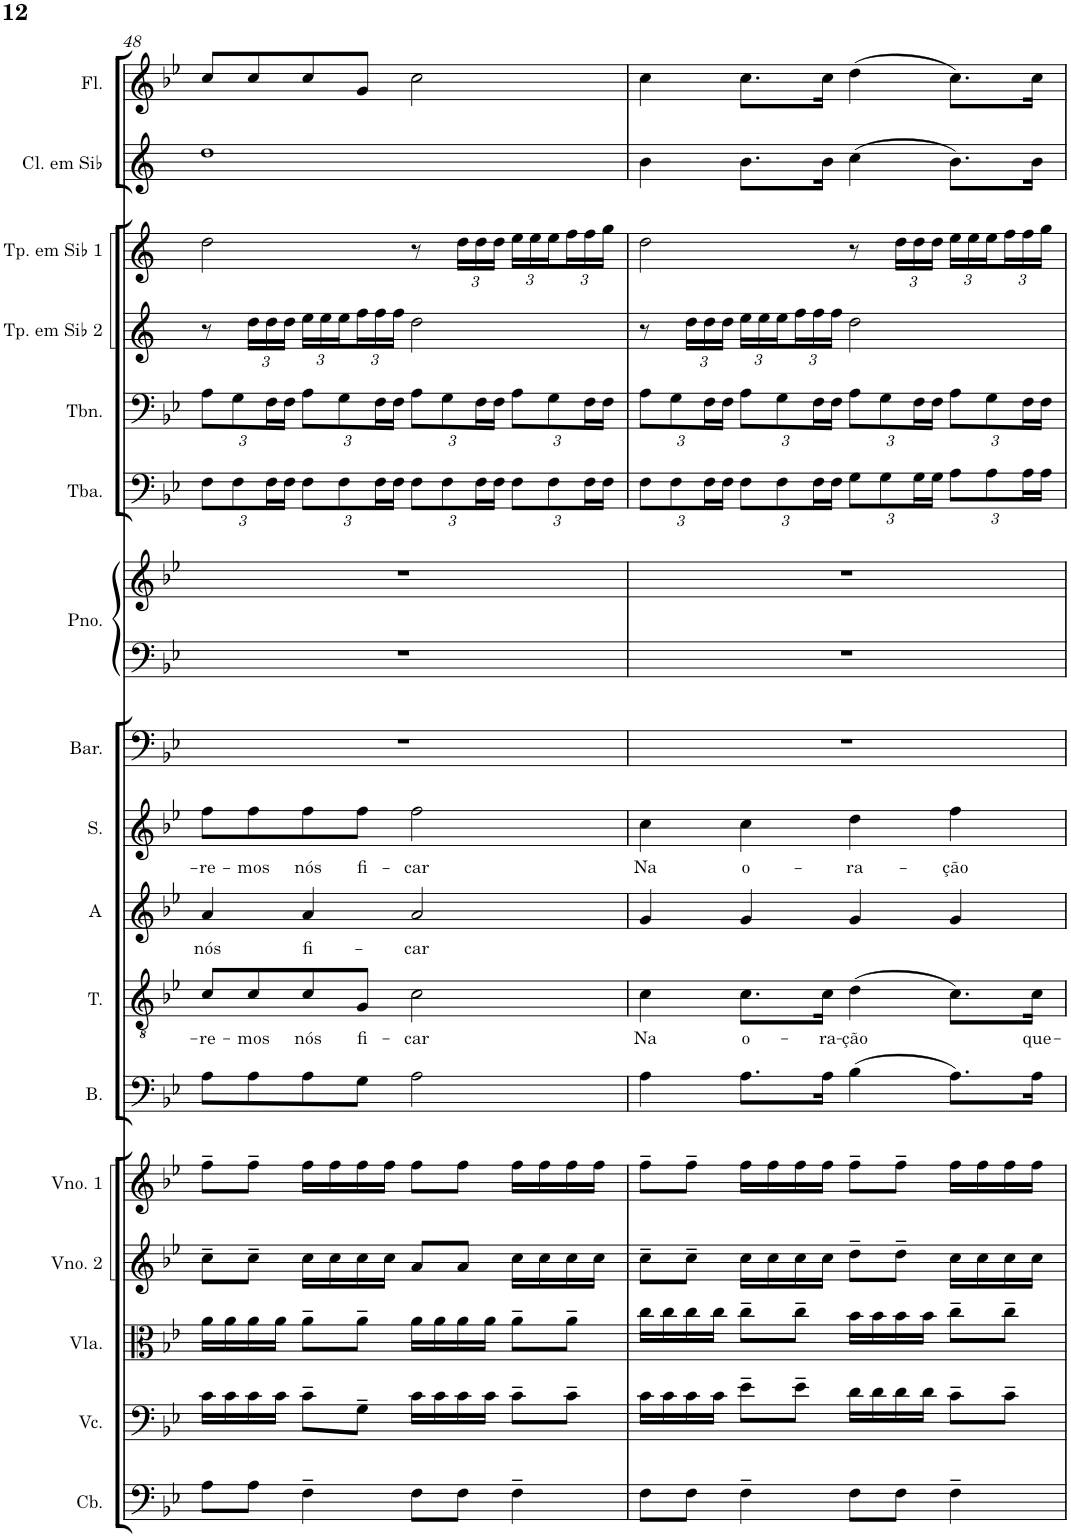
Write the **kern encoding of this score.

**kern	**kern	**kern	**kern	**kern	**kern	**kern	**text	**kern	**text	**kern	**text	**kern	**kern	**kern	**kern	**kern	**kern	**kern	**kern	**kern
*part17	*part16	*part15	*part14	*part13	*part12	*part11	*part11	*part10	*part10	*part9	*part9	*part8	*part7	*part7	*part6	*part5	*part4	*part3	*part2	*part1
*staff18	*staff17	*staff16	*staff15	*staff14	*staff13	*staff12	*staff12	*staff11	*staff11	*staff10	*staff10	*staff9	*staff8	*staff7	*staff6	*staff5	*staff4	*staff3	*staff2	*staff1
*I"Contrabaixo	*I"Violoncelo	*I"Viola	*I"Violino 2	*I"Violino 1	*I"Baixo	*I"Tenor	*	*I"Alto	*	*I"Soprano	*	*I"Barítono	*I"Piano	*	*I"Tuba	*I"Trombone	*I"Trompete em Sib 2	*I"Trompete em Sib 1	*I"Clarinete em Sib	*I"Flauta Transversal
*I'Cb.	*I'Vc.	*I'Vla.	*I'Vno. 2	*I'Vno. 1	*I'B.	*I'T.	*	*I'A	*	*I'S.	*	*I'Bar.	*I'Pno.	*	*I'Tba.	*I'Tbn.	*I'Tp. em Sib 2	*I'Tp. em Sib 1	*I'Cl. em Sib	*I'Fl.
!!LO:PB:g=z
*clefF4	*clefF4	*clefC3	*clefG2	*clefG2	*clefF4	*clefGv2	*	*clefG2	*	*clefG2	*	*clefF4	*clefF4	*clefG2	*clefF4	*clefF4	*clefG2	*clefG2	*clefG2	*clefG2
*Trd7c12	*	*	*	*	*	*	*	*	*	*	*	*	*	*	*	*	*Trd1c2	*Trd1c2	*Trd1c2	*
*k[b-e-]	*k[b-e-]	*k[b-e-]	*k[b-e-]	*k[b-e-]	*k[b-e-]	*k[b-e-]	*	*k[b-e-]	*	*k[b-e-]	*	*k[b-e-]	*k[b-e-]	*k[b-e-]	*k[b-e-]	*k[b-e-]	*k[]	*k[]	*k[]	*k[b-e-]
*M4/4	*M4/4	*M4/4	*M4/4	*M4/4	*M4/4	*M4/4	*	*M4/4	*	*M4/4	*	*M4/4	*M4/4	*M4/4	*M4/4	*M4/4	*M4/4	*M4/4	*M4/4	*M4/4
=48	=48	=48	=48	=48	=48	=48	=48	=48	=48	=48	=48	=48	=48	=48	=48	=48	=48	=48	=48	=48
!	!	!	!	!	!	!	!LO:LY:b	!	!LO:LY:b	!	!LO:LY:b	!	!	!	!	!	!	!	!	!
*	*	*	*	*	*	*	*	*	*	*	*	*	*	*	*Xbrackettup	*Xbrackettup	*	*	*	*
8A\L	16c\LL	16a\LL	8cc~\L	8ff~\L	8A\L	8c/L	-re-	4a/	nós	8ff\L	-re-	1r	1r	1r	12F\L	12A\L	8r	2dd\	1dd	8cc/L
.	16c\	16a\	.	.	.	.	.	.	.	.	.	.	.	.	.	.	.	.	.	.
.	.	.	.	.	.	.	.	.	.	.	.	.	.	.	12F\	12G\	.	.	.	.
!	!	!	!	!	!	!	!LO:LY:b	!	!	!	!LO:LY:b	!	!	!	!	!	!	!	!	!
*	*	*	*	*	*	*	*	*	*	*	*	*	*	*	*	*	*Xbrackettup	*	*	*
8A\J	16c\	16a\	8cc~\J	8ff~\J	8A\	8c/	-mos	.	.	8ff\	-mos	.	.	.	.	.	24dd\LL	.	.	8cc/
.	.	.	.	.	.	.	.	.	.	.	.	.	.	.	24F\L	24F\L	24dd\	.	.	.
.	16c\JJ	16a\JJ	.	.	.	.	.	.	.	.	.	.	.	.	.	.	.	.	.	.
.	.	.	.	.	.	.	.	.	.	.	.	.	.	.	24F\JJ	24F\JJ	24dd\JJ	.	.	.
!	!	!	!	!	!	!	!LO:LY:b	!	!LO:LY:b	!	!LO:LY:b	!	!	!	!	!	!	!	!	!
4F~\	8c~\L	8a~\L	16cc\LL	16ff\LL	8A\	8c/	nós	4a/	fi-	8ff\	nós	.	.	.	12F\L	12A\L	24ee\LL	.	.	8cc/
.	.	.	.	.	.	.	.	.	.	.	.	.	.	.	.	.	24ee\	.	.	.
.	.	.	16cc\	16ff\	.	.	.	.	.	.	.	.	.	.	.	.	.	.	.	.
.	.	.	.	.	.	.	.	.	.	.	.	.	.	.	12F\	12G\	24ee\	.	.	.
!	!	!	!	!	!	!	!LO:LY:b	!	!	!	!LO:LY:b	!	!	!	!	!	!	!	!	!
.	8G~\J	8a~\J	16cc\	16ff\	8G\J	8G/J	fi-	.	.	8ff\J	fi-	.	.	.	.	.	24ff\	.	.	8g/J
.	.	.	.	.	.	.	.	.	.	.	.	.	.	.	24F\L	24F\L	24ff\	.	.	.
.	.	.	16cc\JJ	16ff\JJ	.	.	.	.	.	.	.	.	.	.	.	.	.	.	.	.
.	.	.	.	.	.	.	.	.	.	.	.	.	.	.	24F\JJ	24F\JJ	24ff\JJ	.	.	.
!	!	!	!	!	!	!	!LO:LY:b	!	!LO:LY:b	!	!LO:LY:b	!	!	!	!	!	!	!	!	!
8F\L	16c\LL	16a\LL	8a/L	8ff\L	2A\	2c\	-car	2a/	-car	2ff\	-car	.	.	.	12F\L	12A\L	2dd\	8r	.	2cc\
.	16c\	16a\	.	.	.	.	.	.	.	.	.	.	.	.	.	.	.	.	.	.
.	.	.	.	.	.	.	.	.	.	.	.	.	.	.	12F\	12G\	.	.	.	.
*	*	*	*	*	*	*	*	*	*	*	*	*	*	*	*	*	*	*Xbrackettup	*	*
8F\J	16c\	16a\	8a/J	8ff\J	.	.	.	.	.	.	.	.	.	.	.	.	.	24dd\LL	.	.
.	.	.	.	.	.	.	.	.	.	.	.	.	.	.	24F\L	24F\L	.	24dd\	.	.
.	16c\JJ	16a\JJ	.	.	.	.	.	.	.	.	.	.	.	.	.	.	.	.	.	.
.	.	.	.	.	.	.	.	.	.	.	.	.	.	.	24F\JJ	24F\JJ	.	24dd\JJ	.	.
4F~\	8c~\L	8a~\L	16cc\LL	16ff\LL	.	.	.	.	.	.	.	.	.	.	12F\L	12A\L	.	24ee\LL	.	.
.	.	.	.	.	.	.	.	.	.	.	.	.	.	.	.	.	.	24ee\	.	.
.	.	.	16cc\	16ff\	.	.	.	.	.	.	.	.	.	.	.	.	.	.	.	.
.	.	.	.	.	.	.	.	.	.	.	.	.	.	.	12F\	12G\	.	24ee\	.	.
.	8c~\J	8a~\J	16cc\	16ff\	.	.	.	.	.	.	.	.	.	.	.	.	.	24ff\	.	.
.	.	.	.	.	.	.	.	.	.	.	.	.	.	.	24F\L	24F\L	.	24ff\	.	.
.	.	.	16cc\JJ	16ff\JJ	.	.	.	.	.	.	.	.	.	.	.	.	.	.	.	.
.	.	.	.	.	.	.	.	.	.	.	.	.	.	.	24F\JJ	24F\JJ	.	24gg\JJ	.	.
=49	=49	=49	=49	=49	=49	=49	=49	=49	=49	=49	=49	=49	=49	=49	=49	=49	=49	=49	=49	=49
!	!	!	!	!	!	!	!LO:LY:b	!	!	!	!LO:LY:b	!	!	!	!	!	!	!	!	!
8F\L	16c\LL	16cc\LL	8cc~\L	8ff~\L	4A\	4c\	Na	4g/	.	4cc\	Na	1r	1r	1r	12F\L	12A\L	8r	2dd\	4b\	4cc\
.	16c\	16cc\	.	.	.	.	.	.	.	.	.	.	.	.	.	.	.	.	.	.
.	.	.	.	.	.	.	.	.	.	.	.	.	.	.	12F\	12G\	.	.	.	.
8F\J	16c\	16cc\	8cc~\J	8ff~\J	.	.	.	.	.	.	.	.	.	.	.	.	24dd\LL	.	.	.
.	.	.	.	.	.	.	.	.	.	.	.	.	.	.	24F\L	24F\L	24dd\	.	.	.
.	16c\JJ	16cc\JJ	.	.	.	.	.	.	.	.	.	.	.	.	.	.	.	.	.	.
.	.	.	.	.	.	.	.	.	.	.	.	.	.	.	24F\JJ	24F\JJ	24dd\JJ	.	.	.
!	!	!	!	!	!	!	!LO:LY:b	!	!	!	!LO:LY:b	!	!	!	!	!	!	!	!	!
4F~\	8e-~\L	8cc~\L	16cc\LL	16ff\LL	8.A\L	8.c\L	o-	4g/	.	4cc\	o-	.	.	.	12F\L	12A\L	24ee\LL	.	8.b\L	8.cc\L
.	.	.	.	.	.	.	.	.	.	.	.	.	.	.	.	.	24ee\	.	.	.
.	.	.	16cc\	16ff\	.	.	.	.	.	.	.	.	.	.	.	.	.	.	.	.
.	.	.	.	.	.	.	.	.	.	.	.	.	.	.	12F\	12G\	24ee\	.	.	.
.	8e-~\J	8cc~\J	16cc\	16ff\	.	.	.	.	.	.	.	.	.	.	.	.	24ff\	.	.	.
.	.	.	.	.	.	.	.	.	.	.	.	.	.	.	24F\L	24F\L	24ff\	.	.	.
!	!	!	!	!	!	!	!LO:LY:b	!	!	!	!	!	!	!	!	!	!	!	!	!
.	.	.	16cc\JJ	16ff\JJ	16A\Jk	16c\Jk	-ra-	.	.	.	.	.	.	.	.	.	.	.	16b\Jk	16cc\Jk
.	.	.	.	.	.	.	.	.	.	.	.	.	.	.	24F\JJ	24F\JJ	24ff\JJ	.	.	.
!	!	!	!	!	!	!	!LO:LY:b	!	!	!	!LO:LY:b	!	!	!	!	!	!	!	!	!
8F\L	16d\LL	16b-\LL	8dd~\L	8ff~\L	(4B-\	(4d\	-ção	4g/	.	4dd\	-ra-	.	.	.	12G\L	12A\L	2dd\	8r	(4cc\	(4dd\
.	16d\	16b-\	.	.	.	.	.	.	.	.	.	.	.	.	.	.	.	.	.	.
.	.	.	.	.	.	.	.	.	.	.	.	.	.	.	12G\	12G\	.	.	.	.
8F\J	16d\	16b-\	8dd~\J	8ff~\J	.	.	.	.	.	.	.	.	.	.	.	.	.	24dd\LL	.	.
.	.	.	.	.	.	.	.	.	.	.	.	.	.	.	24G\L	24F\L	.	24dd\	.	.
.	16d\JJ	16b-\JJ	.	.	.	.	.	.	.	.	.	.	.	.	.	.	.	.	.	.
.	.	.	.	.	.	.	.	.	.	.	.	.	.	.	24G\JJ	24F\JJ	.	24dd\JJ	.	.
!	!	!	!	!	!	!	!	!	!	!	!LO:LY:b	!	!	!	!	!	!	!	!	!
4F~\	8c~\L	8cc~\L	16cc\LL	16ff\LL	8.A\L)	8.c\L)	.	4g/	.	4ff\	-ção	.	.	.	12A\L	12A\L	.	24ee\LL	8.b\L)	8.cc\L)
.	.	.	.	.	.	.	.	.	.	.	.	.	.	.	.	.	.	24ee\	.	.
.	.	.	16cc\	16ff\	.	.	.	.	.	.	.	.	.	.	.	.	.	.	.	.
.	.	.	.	.	.	.	.	.	.	.	.	.	.	.	12A\	12G\	.	24ee\	.	.
.	8c~\J	8cc~\J	16cc\	16ff\	.	.	.	.	.	.	.	.	.	.	.	.	.	24ff\	.	.
.	.	.	.	.	.	.	.	.	.	.	.	.	.	.	24A\L	24F\L	.	24ff\	.	.
!	!	!	!	!	!	!	!LO:LY:b	!	!	!	!	!	!	!	!	!	!	!	!	!
.	.	.	16cc\JJ	16ff\JJ	16A\Jk	16c\Jk	que-	.	.	.	.	.	.	.	.	.	.	.	16b\Jk	16cc\Jk
.	.	.	.	.	.	.	.	.	.	.	.	.	.	.	24A\JJ	24F\JJ	.	24gg\JJ	.	.
=	=	=	=	=	=	=	=	=	=	=	=	=	=	=	=	=	=	=	=	=
*-	*-	*-	*-	*-	*-	*-	*-	*-	*-	*-	*-	*-	*-	*-	*-	*-	*-	*-	*-	*-
